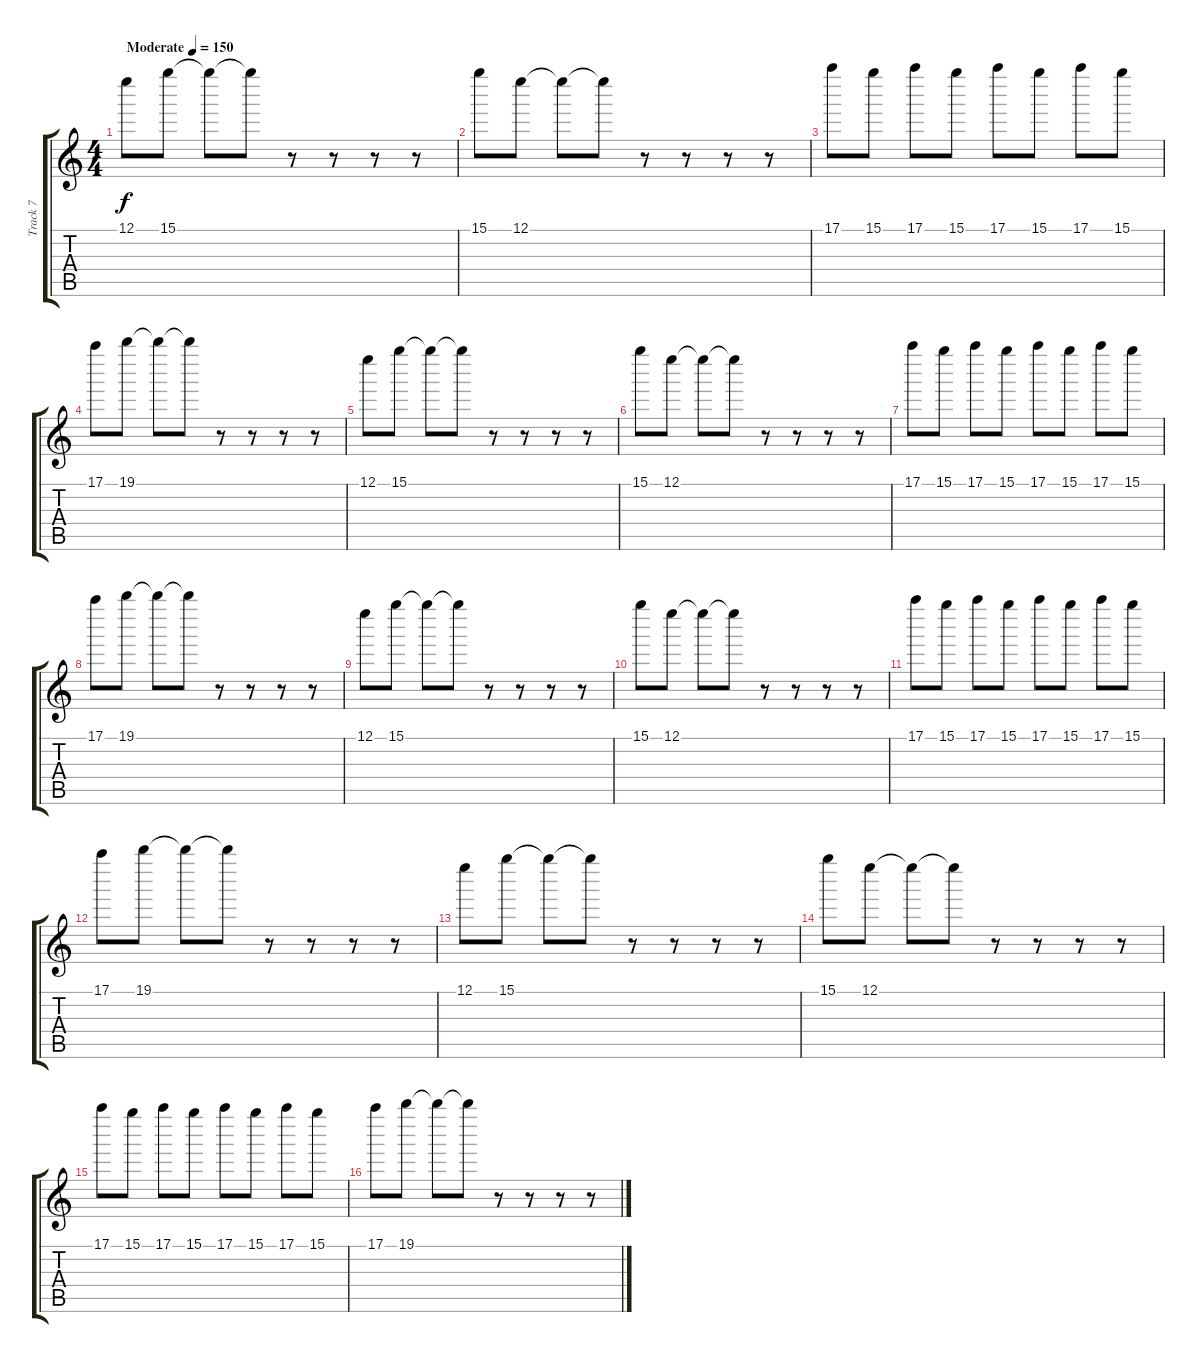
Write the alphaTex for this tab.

\track ("Track 7" "Track 7") {instrument distortionguitar}
\staff {score tabs}
\tuning (E5 B4 G4 D4 A3 E3) {hide}
\ts (4 4)
\tempo (150 "Moderate")
\clef g2
\ks c
12.1.8{dy f instrument distortionguitar} 15.1.8 15.1{t}.8 15.1{t}.8 r.8 r.8 r.8 r.8 |
15.1.8 12.1.8 12.1{t}.8 12.1{t}.8 r.8 r.8 r.8 r.8 |
17.1.8 15.1.8 17.1.8 15.1.8 17.1.8 15.1.8 17.1.8 15.1.8 |
17.1.8 19.1.8 19.1{t}.8 19.1{t}.8 r.8 r.8 r.8 r.8 |
12.1.8 15.1.8 15.1{t}.8 15.1{t}.8 r.8 r.8 r.8 r.8 |
15.1.8 12.1.8 12.1{t}.8 12.1{t}.8 r.8 r.8 r.8 r.8 |
17.1.8 15.1.8 17.1.8 15.1.8 17.1.8 15.1.8 17.1.8 15.1.8 |
17.1.8 19.1.8 19.1{t}.8 19.1{t}.8 r.8 r.8 r.8 r.8 |
12.1.8 15.1.8 15.1{t}.8 15.1{t}.8 r.8 r.8 r.8 r.8 |
15.1.8 12.1.8 12.1{t}.8 12.1{t}.8 r.8 r.8 r.8 r.8 |
17.1.8 15.1.8 17.1.8 15.1.8 17.1.8 15.1.8 17.1.8 15.1.8 |
17.1.8 19.1.8 19.1{t}.8 19.1{t}.8 r.8 r.8 r.8 r.8 |
12.1.8 15.1.8 15.1{t}.8 15.1{t}.8 r.8 r.8 r.8 r.8 |
15.1.8 12.1.8 12.1{t}.8 12.1{t}.8 r.8 r.8 r.8 r.8 |
17.1.8 15.1.8 17.1.8 15.1.8 17.1.8 15.1.8 17.1.8 15.1.8 |
17.1.8 19.1.8 19.1{t}.8 19.1{t}.8 r.8 r.8 r.8 r.8
